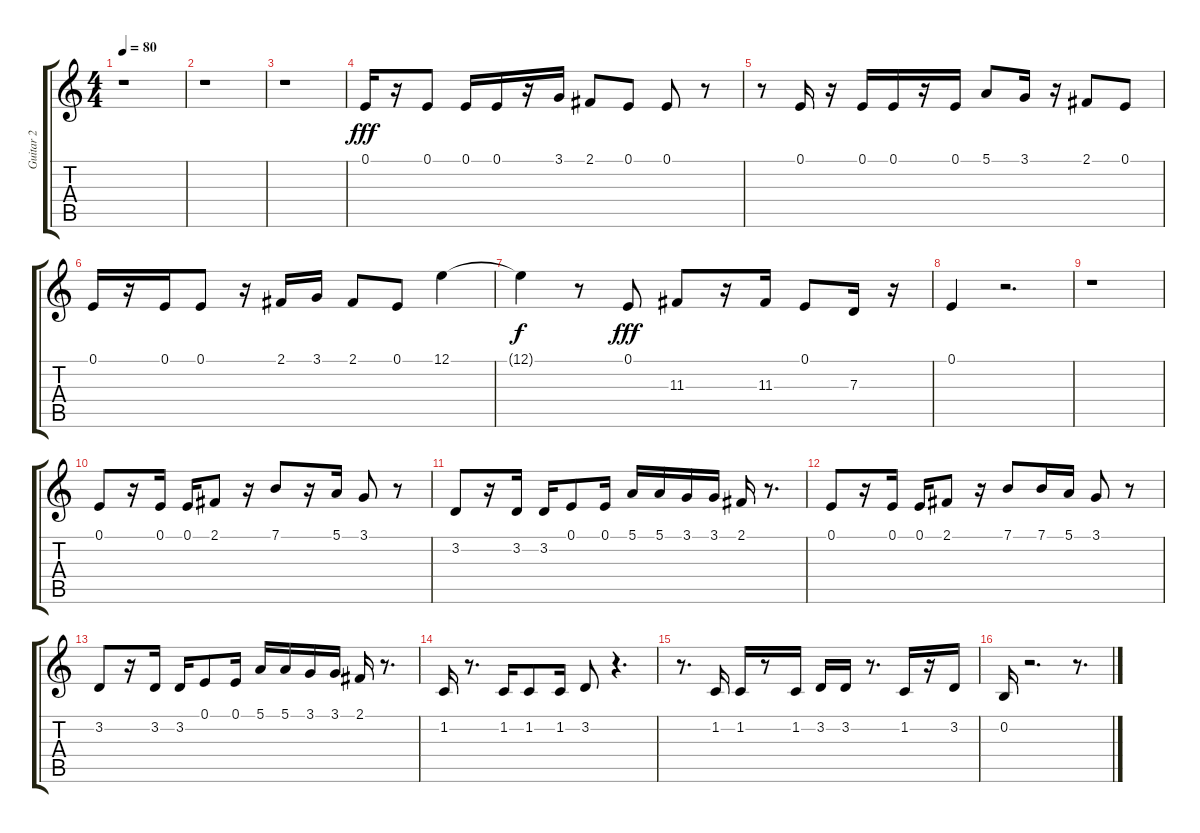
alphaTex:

\track ("Guitar 2" "Guitar 2") {instrument stringensemble1}
\staff {score tabs}
\tuning (E4 B3 G3 D3 A2 E2) {hide}
\ts (4 4)
\tempo 80
\clef g2
\ks c
r.1{dy f} |
r.1 |
r.1 |
0.1.16{dy fff} r.16 0.1.8 0.1.16 0.1.16 r.16 3.1.16 2.1.8 0.1.8 0.1.8 r.8 |
r.8 0.1.16 r.16 0.1.16 0.1.16 r.16 0.1.16 5.1.8 3.1.16 r.16 2.1.8 0.1.8 |
0.1.16 r.16 0.1.16 0.1.8 r.16 2.1.16 3.1.16 2.1.8 0.1.8 12.1.4 |
12.1{t}.4{dy f} r.8 0.1.8{dy fff} 11.3.8 r.16 11.3.16 0.1.8 7.3.16 r.16 |
0.1.4 r.2{d} |
r.1 |
0.1.8 r.16 0.1.16 0.1.16 2.1.8 r.16 7.1.8 r.16 5.1.16 3.1.8 r.8 |
3.2.8 r.16 3.2.16 3.2.16 0.1.8 0.1.16 5.1.16 5.1.16 3.1.16 3.1.16 2.1.16 r.8{d} |
0.1.8 r.16 0.1.16 0.1.16 2.1.8 r.16 7.1.8 7.1.16 5.1.16 3.1.8 r.8 |
3.2.8 r.16 3.2.16 3.2.16 0.1.8 0.1.16 5.1.16 5.1.16 3.1.16 3.1.16 2.1.16 r.8{d} |
1.2.16 r.8{d} 1.2.16 1.2.8 1.2.16 3.2.8 r.4{d} |
r.8{d} 1.2.16 1.2.16 r.8 1.2.16 3.2.16 3.2.16 r.8{d} 1.2.16 r.16 3.2.16 |
0.2.16 r.2{d} r.8{d}
